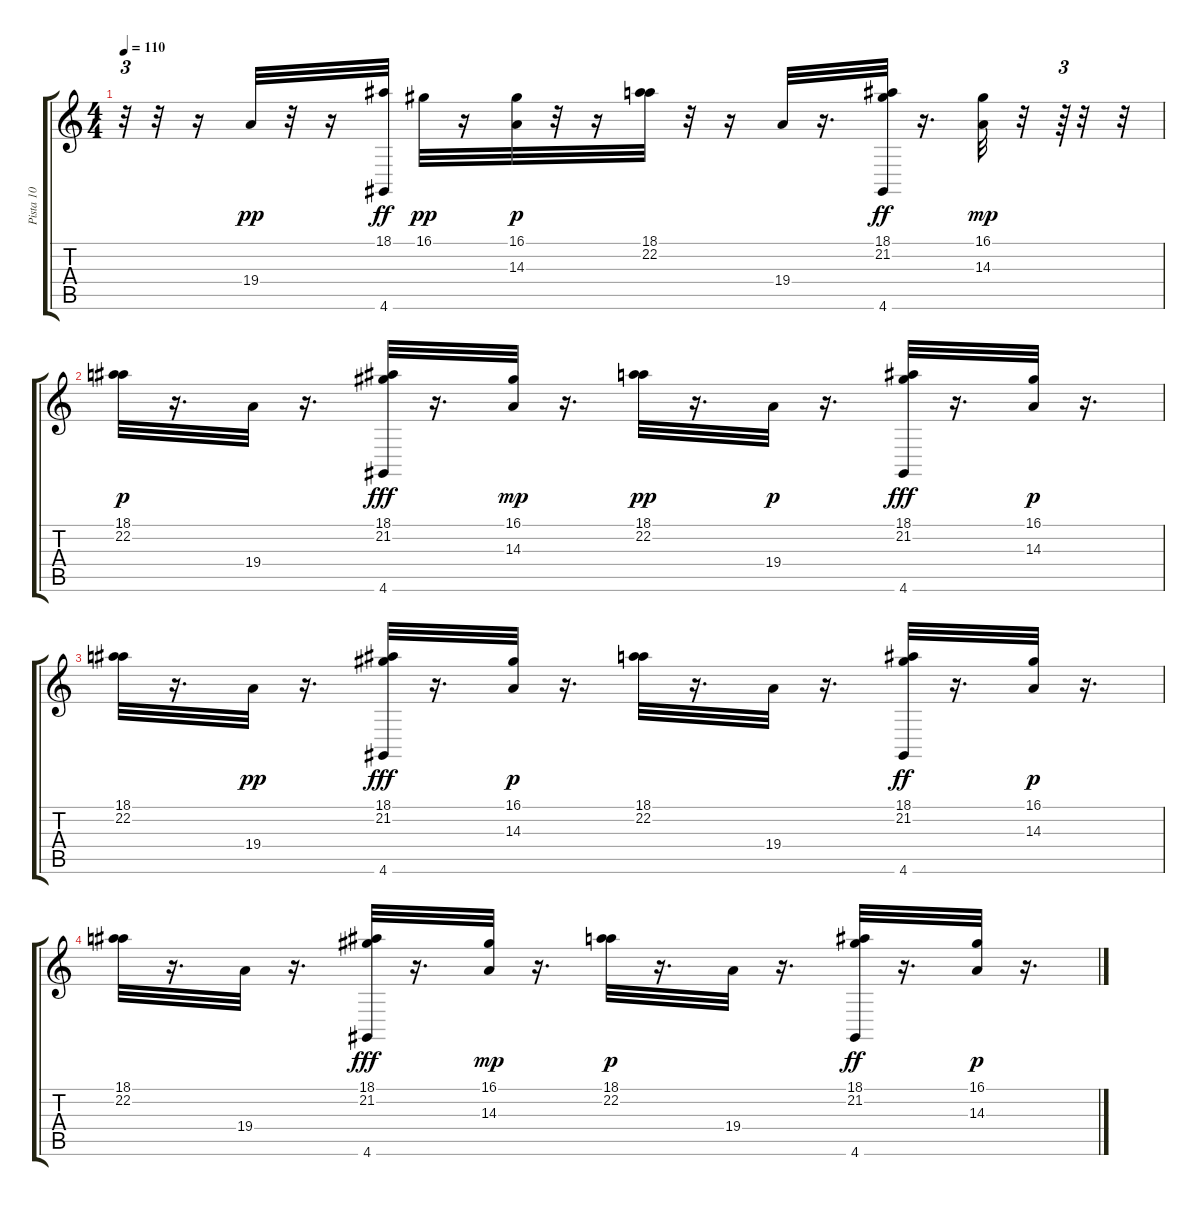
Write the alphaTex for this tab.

\track ("Pista 10" "Pista 10") {instrument cello}
\staff {score tabs}
\tuning (E4 B3 G3 D3 A2 E2) {hide}
\ts (4 4)
\tempo 110
\clef g2
\ks c
r.32{tu (3 2) dy p} r.32 r.16 19.4.32{dy pp} r.32 r.16 (18.1 4.6).32{dy ff} 16.1.32{dy pp} r.16 (16.1 14.3).32{dy p} r.32 r.16 (18.1 22.2).32 r.32 r.16 19.4.32 r.16{d} (18.1 21.2 4.6).32{dy ff} r.16{d} (16.1 14.3).32{dy mp} r.32 r.64{tu (3 2)} r.32 r.32 |
(18.1 22.2).32{dy p} r.16{d} 19.4.32 r.16{d} (18.1 21.2 4.6).32{dy fff} r.16{d} (16.1 14.3).32{dy mp} r.16{d} (18.1 22.2).32{dy pp} r.16{d} 19.4.32{dy p} r.16{d} (18.1 21.2 4.6).32{dy fff} r.16{d} (16.1 14.3).32{dy p} r.16{d} |
(18.1 22.2).32 r.16{d} 19.4.32{dy pp} r.16{d} (18.1 21.2 4.6).32{dy fff} r.16{d} (16.1 14.3).32{dy p} r.16{d} (18.1 22.2).32 r.16{d} 19.4.32 r.16{d} (18.1 21.2 4.6).32{dy ff} r.16{d} (16.1 14.3).32{dy p} r.16{d} |
(18.1 22.2).32 r.16{d} 19.4.32 r.16{d} (18.1 21.2 4.6).32{dy fff} r.16{d} (16.1 14.3).32{dy mp} r.16{d} (18.1 22.2).32{dy p} r.16{d} 19.4.32 r.16{d} (18.1 21.2 4.6).32{dy ff} r.16{d} (16.1 14.3).32{dy p} r.16{d}
